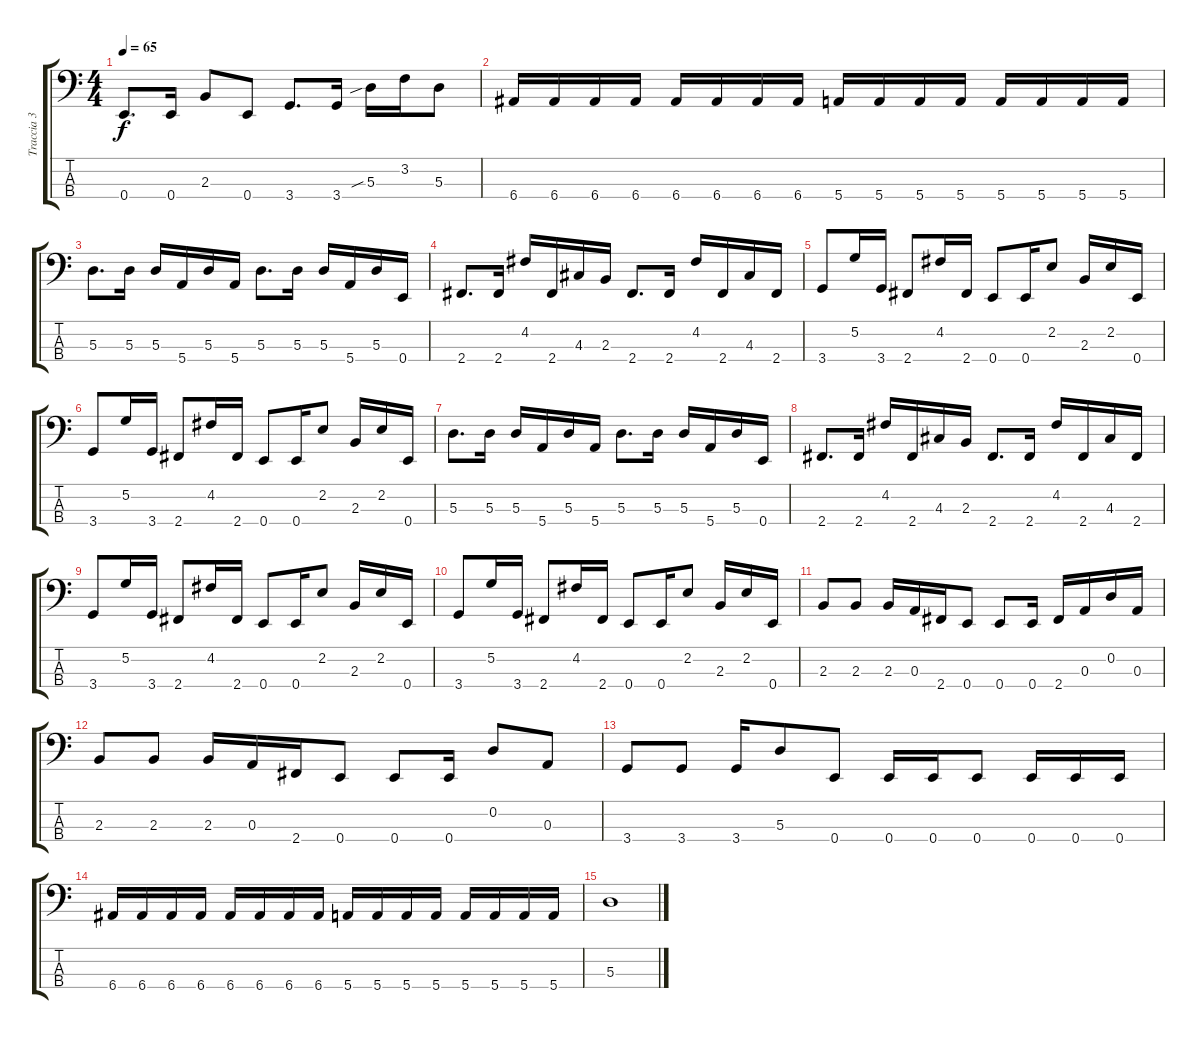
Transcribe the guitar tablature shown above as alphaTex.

\track ("Traccia 3" "Traccia 3") {instrument electricbassfinger}
\staff {score tabs}
\tuning (G2 D2 A1 E1) {hide}
\ts (4 4)
\tempo 65
\clef f4
\ks c
0.4.8{d dy f} 0.4.16 2.3.8 0.4.8 3.4.8{d} 3.4.16 5.3{sib}.16 3.2.16 5.3.8 |
6.4.16 6.4.16 6.4.16 6.4.16 6.4.16 6.4.16 6.4.16 6.4.16 5.4.16 5.4.16 5.4.16 5.4.16 5.4.16 5.4.16 5.4.16 5.4.16 |
5.3.8{d} 5.3.16 5.3.16 5.4.16 5.3.16 5.4.16 5.3.8{d} 5.3.16 5.3.16 5.4.16 5.3.16 0.4.16 |
2.4.8{d} 2.4.16 4.2.16 2.4.16 4.3.16 2.3.16 2.4.8{d} 2.4.16 4.2.16 2.4.16 4.3.16 2.4.16 |
3.4.8 5.2.16 3.4.16 2.4.8 4.2.16 2.4.16 0.4.8 0.4.16 2.2.8 2.3.16 2.2.16 0.4.16 |
3.4.8 5.2.16 3.4.16 2.4.8 4.2.16 2.4.16 0.4.8 0.4.16 2.2.8 2.3.16 2.2.16 0.4.16 |
5.3.8{d} 5.3.16 5.3.16 5.4.16 5.3.16 5.4.16 5.3.8{d} 5.3.16 5.3.16 5.4.16 5.3.16 0.4.16 |
2.4.8{d} 2.4.16 4.2.16 2.4.16 4.3.16 2.3.16 2.4.8{d} 2.4.16 4.2.16 2.4.16 4.3.16 2.4.16 |
3.4.8 5.2.16 3.4.16 2.4.8 4.2.16 2.4.16 0.4.8 0.4.16 2.2.8 2.3.16 2.2.16 0.4.16 |
3.4.8 5.2.16 3.4.16 2.4.8 4.2.16 2.4.16 0.4.8 0.4.16 2.2.8 2.3.16 2.2.16 0.4.16 |
2.3.8 2.3.8 2.3.16 0.3.16 2.4.16 0.4.8 0.4.8 0.4.16 2.4.16 0.3.16 0.2.16 0.3.16 |
2.3.8 2.3.8 2.3.16 0.3.16 2.4.16 0.4.8 0.4.8 0.4.16 0.2.8 0.3.8 |
3.4.8 3.4.8 3.4.16 5.3.8 0.4.8 0.4.16 0.4.16 0.4.8 0.4.16 0.4.16 0.4.16 |
6.4.16 6.4.16 6.4.16 6.4.16 6.4.16 6.4.16 6.4.16 6.4.16 5.4.16 5.4.16 5.4.16 5.4.16 5.4.16 5.4.16 5.4.16 5.4.16 |
5.3.1
